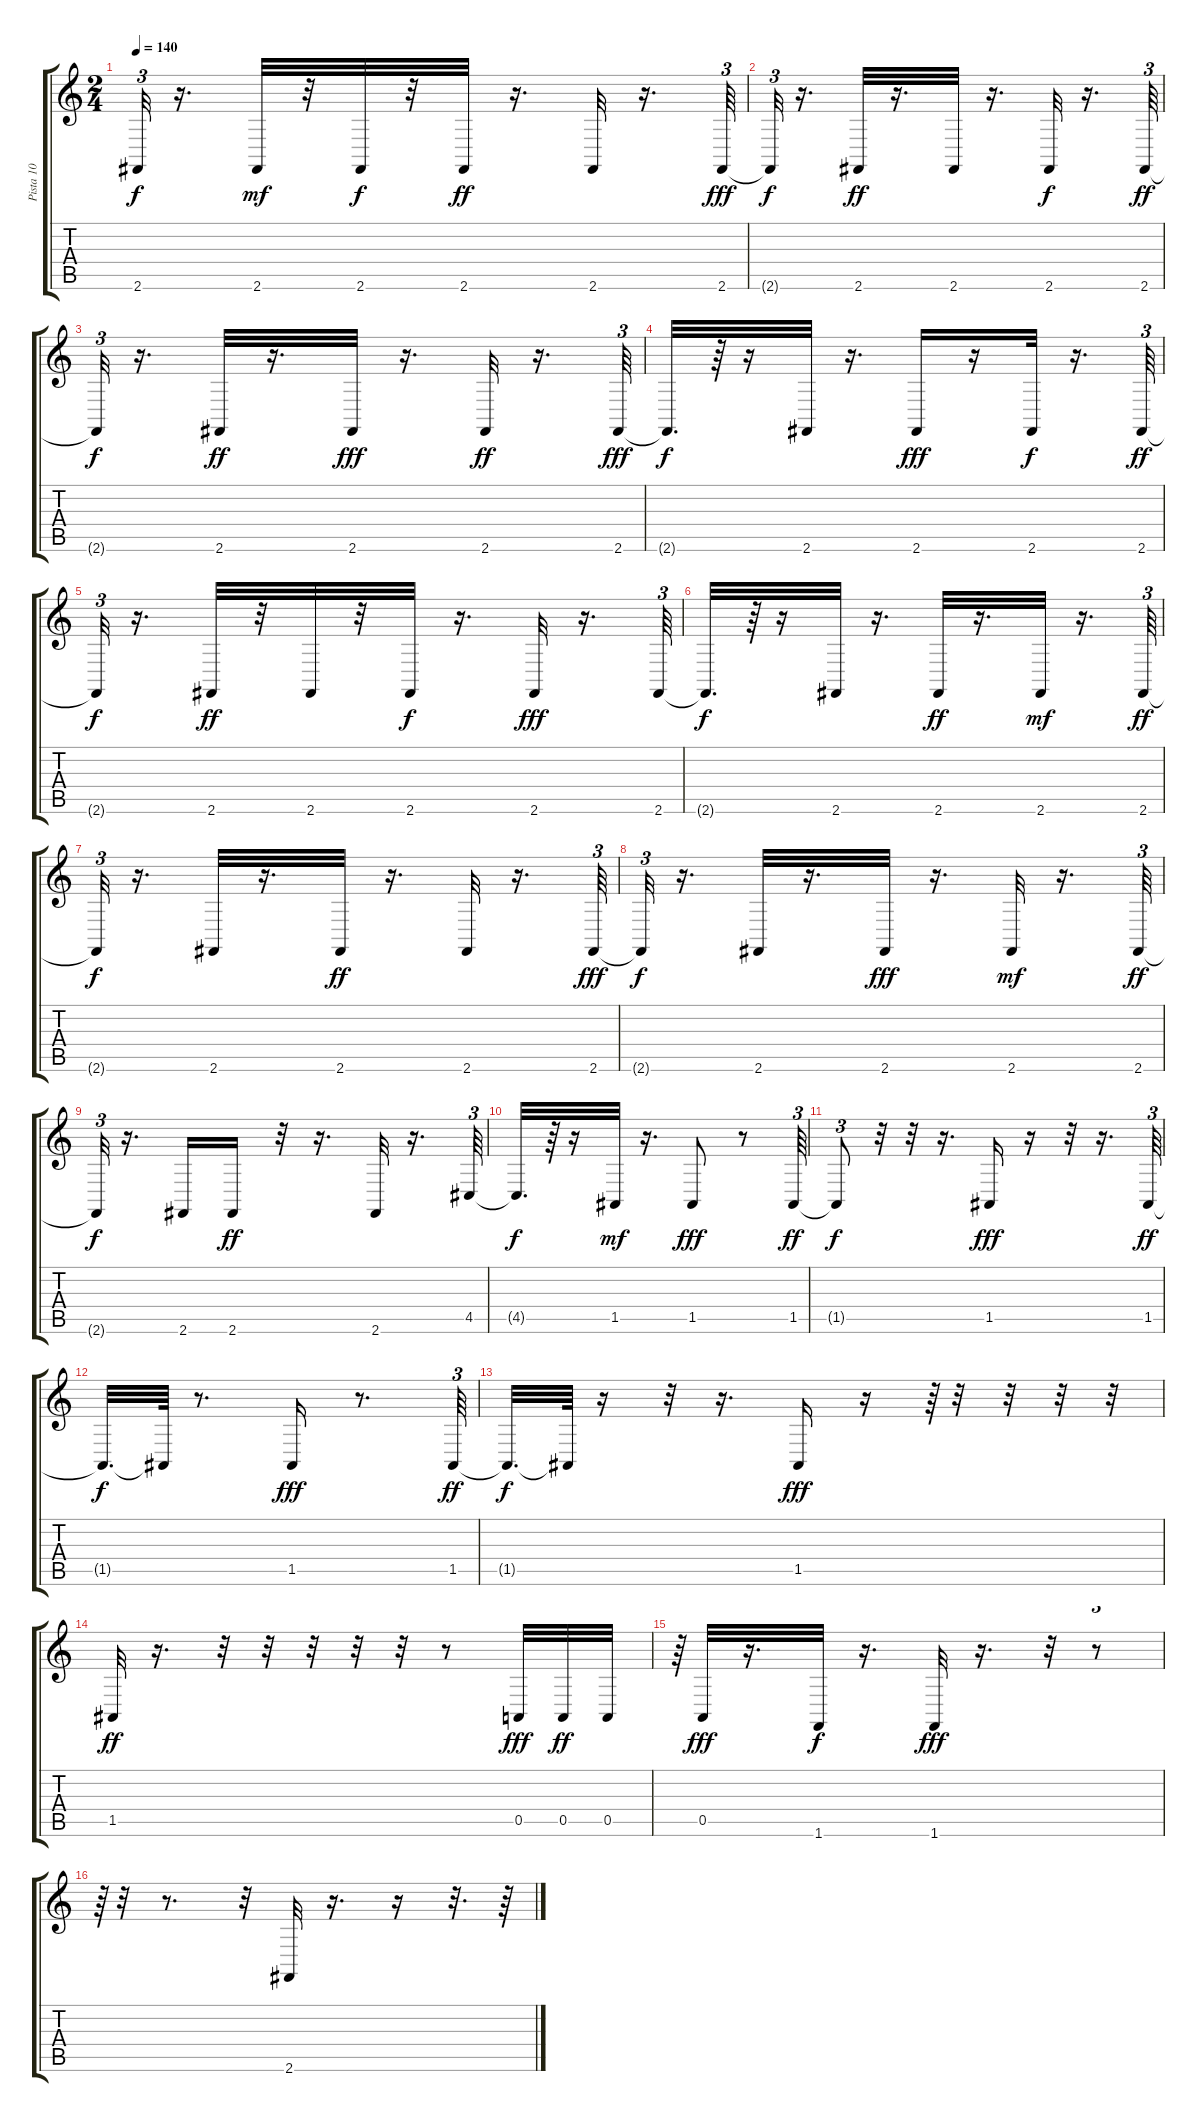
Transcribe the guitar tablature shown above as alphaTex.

\track ("Pista 10" "Pista 10") {instrument acousticgrandpiano}
\staff {score tabs}
\tuning (E4 B3 G3 D3 A2 E2) {hide}
\ts (2 4)
\tempo 140
\clef g2
\ks c
2.6{t}.32{tu (3 2) dy f} r.16{d} 2.6.32{dy mf} r.32 2.6.32{dy f} r.32 2.6.32{dy ff} r.16{d} 2.6.32 r.16{d} 2.6.64{tu (3 2) dy fff} |
2.6{t}.32{tu (3 2) dy f} r.16{d} 2.6.32{dy ff} r.16{d} 2.6.32 r.16{d} 2.6.32{dy f} r.16{d} 2.6.64{tu (3 2) dy ff} |
2.6{t}.32{tu (3 2) dy f} r.16{d} 2.6.32{dy ff} r.16{d} 2.6.32{dy fff} r.16{d} 2.6.32{dy ff} r.16{d} 2.6.64{tu (3 2) dy fff} |
2.6{t}.32{d dy f} r.64 r.16 2.6.32 r.16{d} 2.6.16{dy fff} r.16 2.6.32{dy f} r.16{d} 2.6.64{tu (3 2) dy ff} |
2.6{t}.32{tu (3 2) dy f} r.16{d} 2.6.32{dy ff} r.32 2.6.32 r.32 2.6.32{dy f} r.16{d} 2.6.32{dy fff} r.16{d} 2.6.64{tu (3 2)} |
2.6{t}.32{d dy f} r.64 r.16 2.6.32 r.16{d} 2.6.32{dy ff} r.16{d} 2.6.32{dy mf} r.16{d} 2.6.64{tu (3 2) dy ff} |
2.6{t}.32{tu (3 2) dy f} r.16{d} 2.6.32 r.16{d} 2.6.32{dy ff} r.16{d} 2.6.32 r.16{d} 2.6.64{tu (3 2) dy fff} |
2.6{t}.32{tu (3 2) dy f} r.16{d} 2.6.32 r.16{d} 2.6.32{dy fff} r.16{d} 2.6.32{dy mf} r.16{d} 2.6.64{tu (3 2) dy ff} |
2.6{t}.32{tu (3 2) dy f} r.16{d} 2.6.16 2.6.16{dy ff} r.32 r.16{d} 2.6.32 r.16{d} 4.5.64{tu (3 2)} |
4.5{t}.32{d dy f} r.64 r.16 1.5.32{dy mf} r.16{d} 1.5.8{dy fff} r.8 1.5.64{tu (3 2) dy ff} |
1.5{t}.8{tu (3 2) dy f} r.32 r.32 r.16{d} 1.5.16{dy fff} r.16 r.32 r.16{d} 1.5.64{tu (3 2) dy ff} |
1.5{t}.32{d dy f} 1.5{t}.64 r.8{d} 1.5.16{dy fff} r.8{d} 1.5.64{tu (3 2) dy ff} |
1.5{t}.32{d dy f} 1.5{t}.64 r.16 r.32 r.16{d} 1.5.16{dy fff} r.16 r.64{tu (3 2)} r.32 r.32 r.32 r.32 |
1.5.32{dy ff} r.16{d} r.32 r.32 r.32 r.32 r.32 r.8 0.5.32{dy fff} 0.5.32{dy ff} 0.5.32 |
r.64{tu (3 2)} 0.5.32{dy fff} r.16{d} 1.6.32{dy f} r.16{d} 1.6.32{dy fff} r.16{d} r.32 r.8{tu (3 2)} |
r.64{tu (3 2)} r.32 r.8{d} r.32 2.6.32 r.16{d} r.16 r.32{d} r.64
